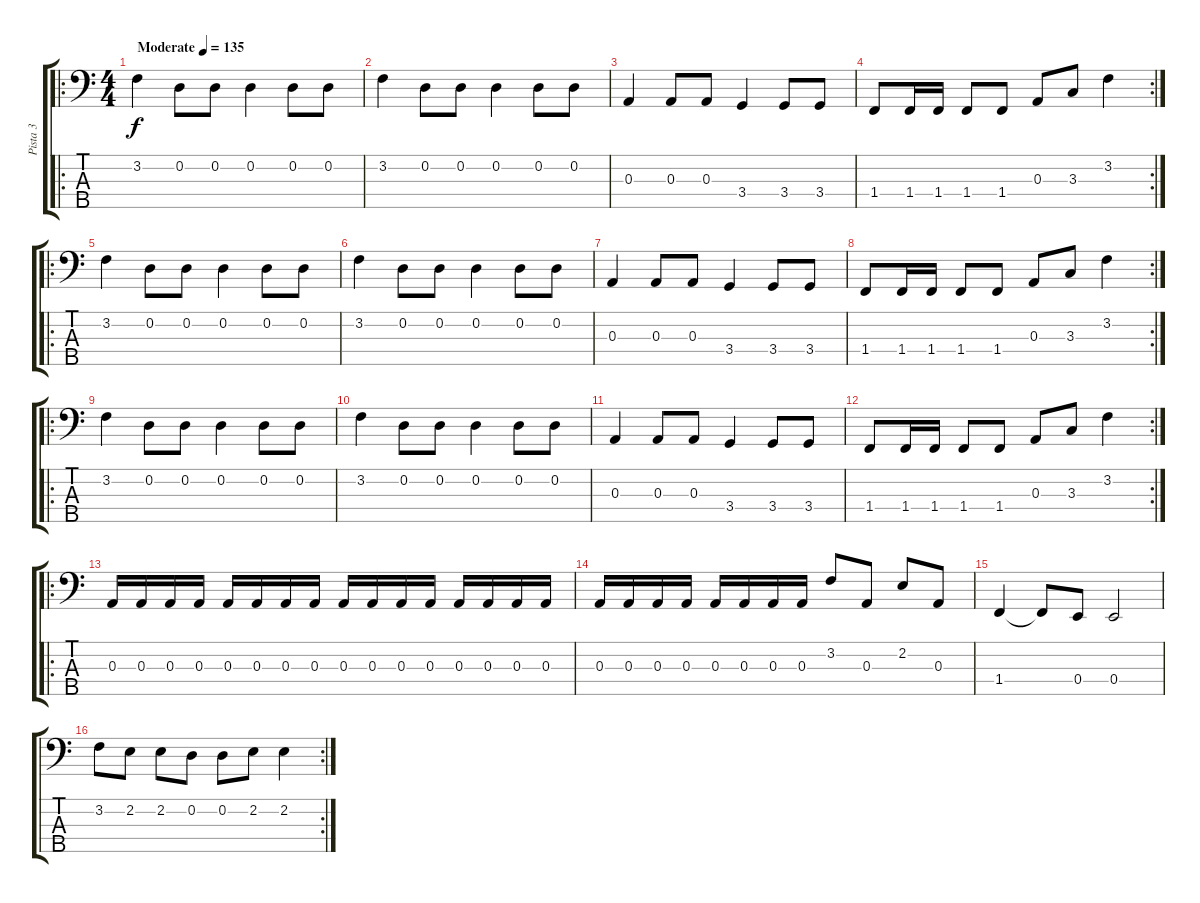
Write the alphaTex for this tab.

\track ("Pista 3" "Pista 3") {instrument electricbassfinger}
\staff {score tabs}
\tuning (G2 D2 A1 E1 B0) {hide}
\ro
\ts (4 4)
\tempo (135 "Moderate")
\clef f4
\ks c
3.2.4{dy f instrument electricbassfinger} 0.2.8 0.2.8 0.2.4 0.2.8 0.2.8 |
3.2.4 0.2.8 0.2.8 0.2.4 0.2.8 0.2.8 |
0.3.4 0.3.8 0.3.8 3.4.4 3.4.8 3.4.8 |
\rc 2
1.4.8 1.4.16 1.4.16 1.4.8 1.4.8 0.3.8 3.3.8 3.2.4 |
\ro
3.2.4 0.2.8 0.2.8 0.2.4 0.2.8 0.2.8 |
3.2.4 0.2.8 0.2.8 0.2.4 0.2.8 0.2.8 |
0.3.4 0.3.8 0.3.8 3.4.4 3.4.8 3.4.8 |
\rc 2
1.4.8 1.4.16 1.4.16 1.4.8 1.4.8 0.3.8 3.3.8 3.2.4 |
\ro
3.2.4 0.2.8 0.2.8 0.2.4 0.2.8 0.2.8 |
3.2.4 0.2.8 0.2.8 0.2.4 0.2.8 0.2.8 |
0.3.4 0.3.8 0.3.8 3.4.4 3.4.8 3.4.8 |
\rc 2
1.4.8 1.4.16 1.4.16 1.4.8 1.4.8 0.3.8 3.3.8 3.2.4 |
\ro
0.3.16 0.3.16 0.3.16 0.3.16 0.3.16 0.3.16 0.3.16 0.3.16 0.3.16 0.3.16 0.3.16 0.3.16 0.3.16 0.3.16 0.3.16 0.3.16 |
0.3.16 0.3.16 0.3.16 0.3.16 0.3.16 0.3.16 0.3.16 0.3.16 3.2.8 0.3.8 2.2.8 0.3.8 |
1.4.4 1.4{t}.8 0.4.8 0.4.2 |
\rc 2
3.2.8 2.2.8 2.2.8 0.2.8 0.2.8 2.2.8 2.2.4
